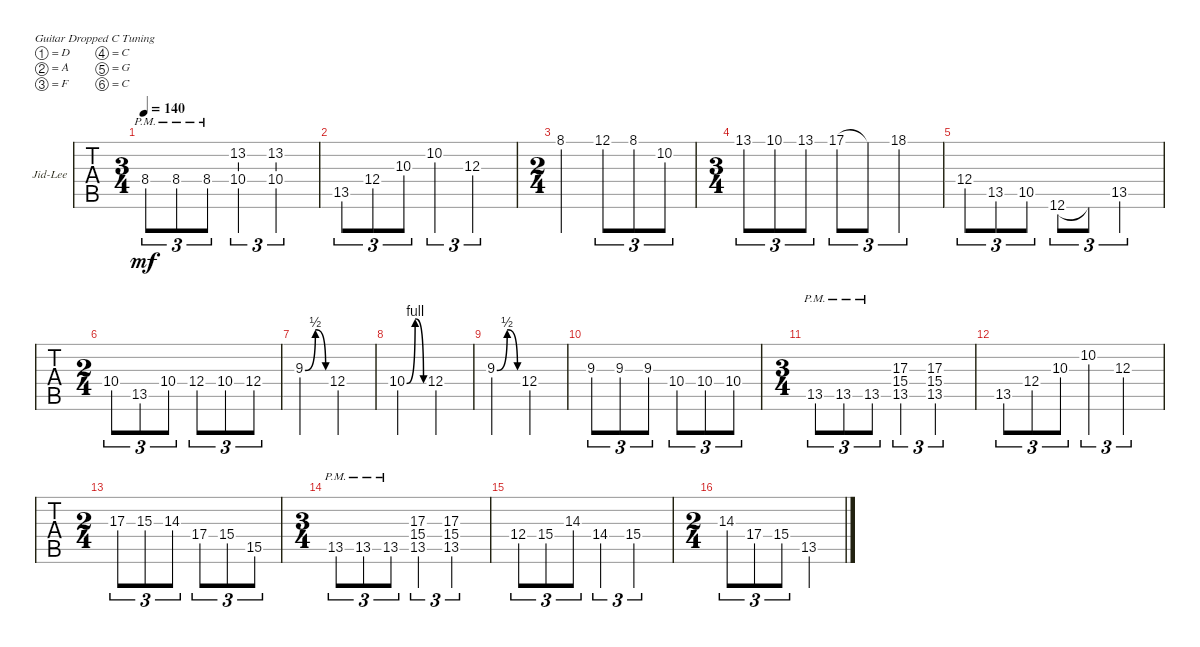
\defaultSystemsLayout 4
\bracketExtendMode groupsimilarinstruments
\firstSystemTrackNameOrientation horizontal
\otherSystemsTrackNameOrientation horizontal
\track ("Electric Jid" "Jid-Lee") {instrument distortionguitar}
\staff {tabs}
\tuning (D4 A3 F3 C3 G2 C2)
\ts (3 4)
\tempo 140
\clef g2
\scale
0.39527
\ks c
8.4{pm}.8{tu (3 2) dy mf} 8.4{pm}.8{tu (3 2)} 8.4{pm}.8{tu (3 2)} (10.4 13.2).4{tu (3 2)} (10.4 13.2).2{tu (3 2)} |
\scale
0.209459 13.5.8{tu (3 2)} 12.4.8{tu (3 2)} 10.3.8{tu (3 2)} 10.2.4{tu (3 2)} 12.3.2{tu (3 2)} |
\ts (2 4)
\scale
0.39527 8.1.4 12.1.8{tu (3 2)} 8.1.8{tu (3 2)} 10.2.8{tu (3 2)} |
\ts (3 4)
\scale
0.39527 13.1.8{tu (3 2)} 10.1.8{tu (3 2)} 13.1.8{tu (3 2)} 17.1.8{tu (3 2)} 17.1{t}.8{tu (3 2)} 18.1.2{tu (3 2)} |
\scale
0.209459 12.4.8{tu (3 2)} 13.5.8{tu (3 2)} 10.5.8{tu (3 2)} 12.6.8{tu (3 2)} 12.6{t}.8{tu (3 2)} 13.5.2{tu (3 2)} |
\ts (2 4)
\scale
0.39527 10.4.8{tu (3 2)} 13.5.8{tu (3 2)} 10.4.8{tu (3 2)} 12.4.8{tu (3 2)} 10.4.8{tu (3 2)} 12.4.8{tu (3 2)} |
\scale
0.333333 9.3{be (bendrelease 0 0 4.8 2 12.6 2 18 0)}.4 12.4.4 |
\scale
0.333333 10.4{be (bendrelease 0 0 5.3999999999999995 4 12 4 21 0)}.4 12.4.4 |
\scale
0.333333 9.3{be (bendrelease 0 0 4.8 2 12.6 2 18 0)}.4 12.4.4 |
\scale
0.257261 9.3.8{tu (3 2)} 9.3.8{tu (3 2)} 9.3.8{tu (3 2)} 10.4.8{tu (3 2)} 10.4.8{tu (3 2)} 10.4.8{tu (3 2)} |
\ts (3 4)
\scale
0.485477 13.5{pm}.8{tu (3 2)} 13.5{pm}.8{tu (3 2)} 13.5{pm}.8{tu (3 2)} (13.5 17.3 15.4).4{tu (3 2)} (13.5 15.4 17.3).2{tu (3 2)} |
13.5.8{tu (3 2)} 12.4.8{tu (3 2)} 10.3.8{tu (3 2)} 10.2.4{tu (3 2)} 12.3.2{tu (3 2)} |
\ts (2 4)
17.3.8{tu (3 2)} 15.3.8{tu (3 2)} 14.3.8{tu (3 2)} 17.4.8{tu (3 2)} 15.4.8{tu (3 2)} 15.5.8{tu (3 2)} |
\ts (3 4)
\scale
0.39527 13.5{pm}.8{tu (3 2)} 13.5{pm}.8{tu (3 2)} 13.5{pm}.8{tu (3 2)} (13.5 17.3 15.4).4{tu (3 2)} (13.5 15.4 17.3).2{tu (3 2)} |
\scale
0.209459 12.4.8{tu (3 2)} 15.4.8{tu (3 2)} 14.3.8{tu (3 2)} 14.4.4{tu (3 2)} 15.4.2{tu (3 2)} |
\ts (2 4)
\scale
0.39527 14.3.8{tu (3 2)} 17.4.8{tu (3 2)} 15.4.8{tu (3 2)} 13.5{ss}.4
